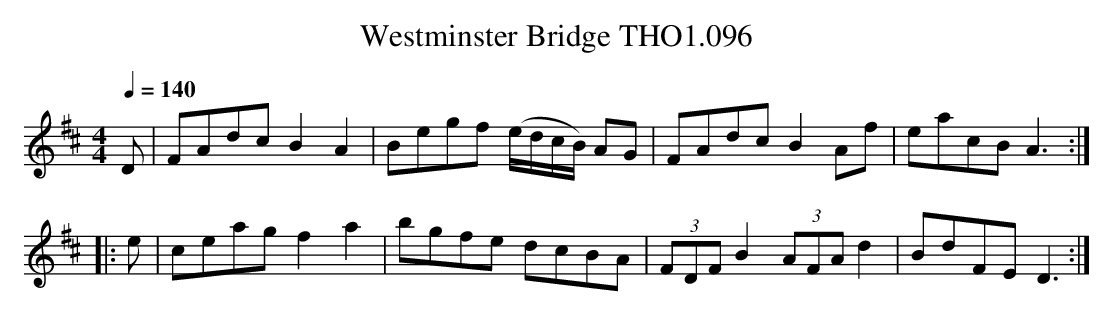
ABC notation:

X:1
T:Westminster Bridge THO1.096
M:4/4
L:1/8
Q:1/4=140
K:D
D|FAdc B2A2|Begf (e/d/c/B/) AG|FAdc B2 Af|eacB A3:|
|:e|ceag f2a2|bgfe dcBA|(3FDF B2 (3AFA d2|BdFE D3:|
